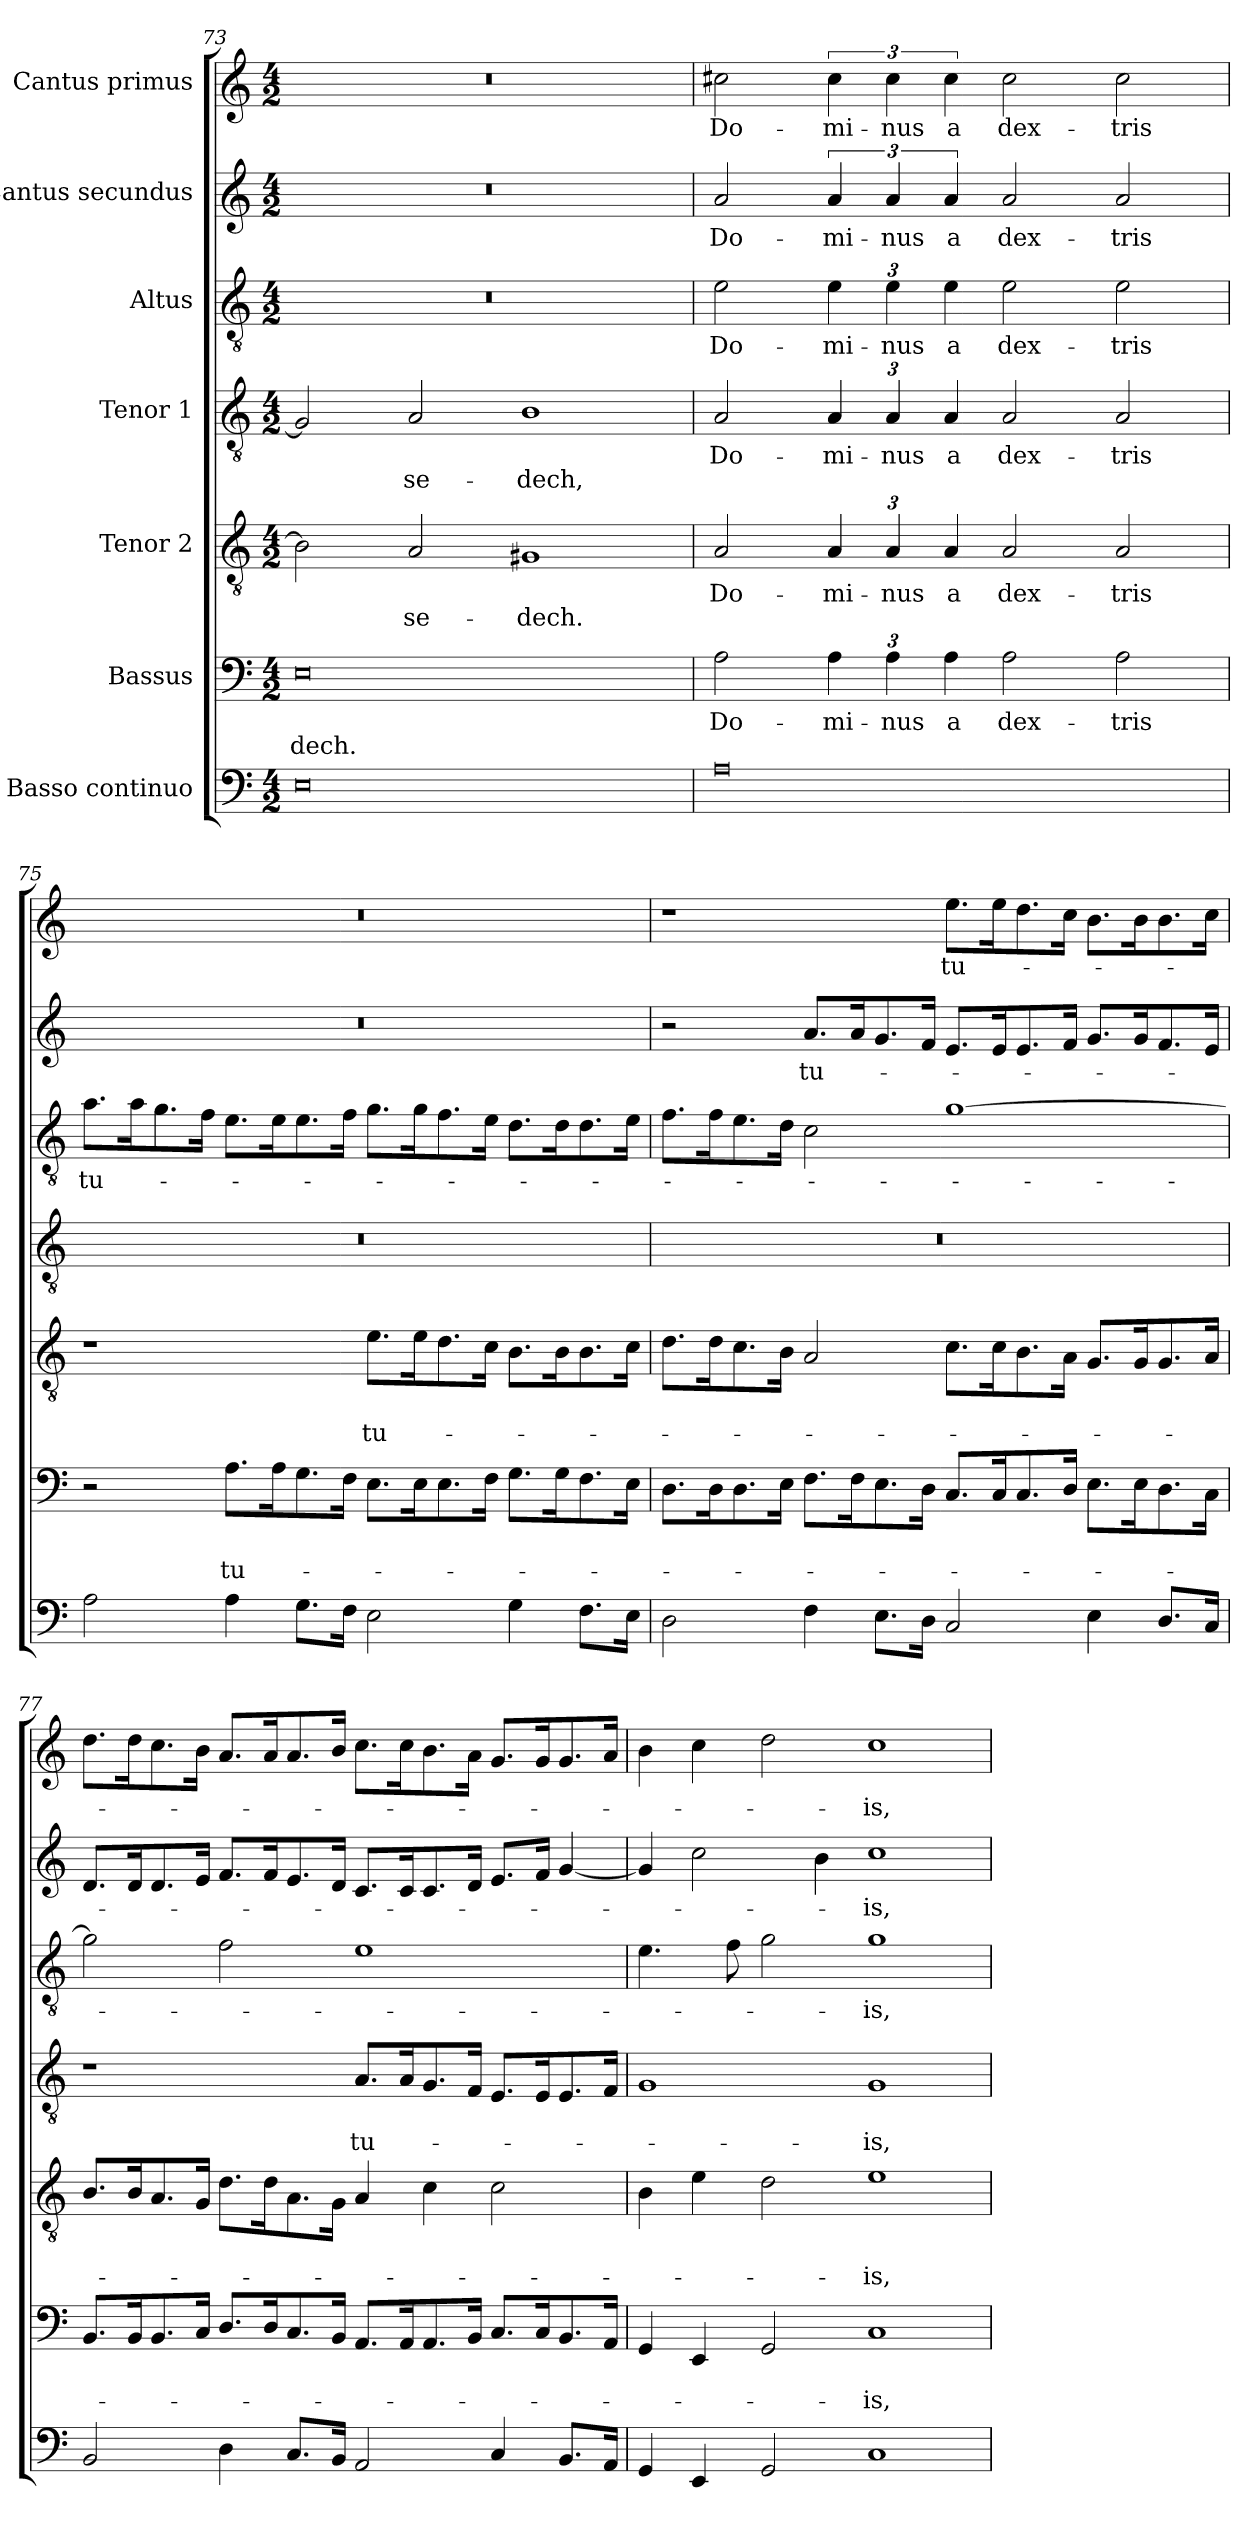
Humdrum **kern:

**kern	**kern	**text	**text	**kern	**text	**text	**kern	**text	**text	**kern	**text	**kern	**text	**kern	**text
*part7	*part6	*part6	*part6	*part5	*part5	*part5	*part4	*part4	*part4	*part3	*part3	*part2	*part2	*part1	*part1
*staff7	*staff6	*staff6	*staff6	*staff5	*staff5	*staff5	*staff4	*staff4	*staff4	*staff3	*staff3	*staff2	*staff2	*staff1	*staff1
*I"Basso continuo	*I"Bassus	*	*	*I"Tenor 2	*	*	*I"Tenor 1	*	*	*I"Altus	*	*I"Cantus secundus	*	*I"Cantus primus	*
*clefF4	*clefF4	*	*	*clefGv2	*	*	*clefGv2	*	*	*clefGv2	*	*clefG2	*	*clefG2	*
*k[]	*k[]	*	*	*k[]	*	*	*k[]	*	*	*k[]	*	*k[]	*	*k[]	*
*C:	*C:	*	*	*C:	*	*	*C:	*	*	*C:	*	*C:	*	*C:	*
*M4/2	*M4/2	*	*	*M4/2	*	*	*M4/2	*	*	*M4/2	*	*M4/2	*	*M4/2	*
=73	=73	=73	=73	=73	=73	=73	=73	=73	=73	=73	=73	=73	=73	=73	=73
!	!	!	!LO:LY:b	!	!	!	!	!	!	!	!	!	!	!	!
0E	0E	.	-dech.	2B\]	.	.	2G#/]	.	.	0r	.	0r	.	0r	.
!	!	!	!	!	!	!LO:LY:b	!	!	!LO:LY:b	!	!	!	!	!	!
.	.	.	.	2A/	.	-se-	2A/	.	-se-	.	.	.	.	.	.
!	!	!	!	!	!	!LO:LY:b	!	!	!LO:LY:b	!	!	!	!	!	!
.	.	.	.	1G#X	.	-dech.	1B	.	-dech,	.	.	.	.	.	.
=74	=74	=74	=74	=74	=74	=74	=74	=74	=74	=74	=74	=74	=74	=74	=74
!	!LO:N:head=open	!LO:LY:b	!	!LO:N:head=open	!LO:LY:b	!	!LO:N:head=open	!LO:LY:b	!	!LO:N:head=open	!LO:LY:b	!LO:N:head=open	!LO:LY:b	!LO:N:head=open	!LO:LY:b
0A	2A\	Do-	.	2A/	Do-	.	2A/	Do-	.	2e\	Do-	2a/	Do-	2cc#X\	Do-
*	*Xbrackettup	*	*	*	*	*	*	*	*	*	*	*	*	*	*
!	!LO:N:head=solid	!LO:LY:b	!	!	!	!	!	!	!	!	!	!	!	!	!
*	*	*	*	*Xbrackettup	*	*	*	*	*	*	*	*	*	*	*
!	!	!	!	!LO:N:head=solid	!LO:LY:b	!	!	!	!	!	!	!	!	!	!
*	*	*	*	*	*	*	*Xbrackettup	*	*	*	*	*	*	*	*
!	!	!	!	!	!	!	!LO:N:head=solid	!LO:LY:b	!	!	!	!	!	!	!
*	*	*	*	*	*	*	*	*	*	*Xbrackettup	*	*	*	*	*
!	!	!	!	!	!	!	!	!	!	!LO:N:head=solid	!LO:LY:b	!LO:N:head=solid	!LO:LY:b	!LO:N:head=solid	!LO:LY:b
.	6A\	-mi-	.	6A/	-mi-	.	6A/	-mi-	.	6e\	-mi-	6a/	-mi-	6cc#\	-mi-
!	!LO:N:head=solid	!LO:LY:b	!	!LO:N:head=solid	!LO:LY:b	!	!LO:N:head=solid	!LO:LY:b	!	!LO:N:head=solid	!LO:LY:b	!LO:N:head=solid	!LO:LY:b	!LO:N:head=solid	!LO:LY:b
.	6A\	-nus	.	6A/	-nus	.	6A/	-nus	.	6e\	-nus	6a/	-nus	6cc#\	-nus
!	!LO:N:head=solid	!LO:LY:b	!	!LO:N:head=solid	!LO:LY:b	!	!LO:N:head=solid	!LO:LY:b	!	!LO:N:head=solid	!LO:LY:b	!LO:N:head=solid	!LO:LY:b	!LO:N:head=solid	!LO:LY:b
.	6A\	a	.	6A/	a	.	6A/	a	.	6e\	a	6a/	a	6cc#\	a
!	!LO:N:head=open	!LO:LY:b	!	!LO:N:head=open	!LO:LY:b	!	!LO:N:head=open	!LO:LY:b	!	!LO:N:head=open	!LO:LY:b	!LO:N:head=open	!LO:LY:b	!LO:N:head=open	!LO:LY:b
.	2A\	dex-	.	2A/	dex-	.	2A/	dex-	.	2e\	dex-	2a/	dex-	2cc#\	dex-
!	!LO:N:head=open	!LO:LY:b	!	!LO:N:head=open	!LO:LY:b	!	!LO:N:head=open	!LO:LY:b	!	!LO:N:head=open	!LO:LY:b	!LO:N:head=open	!LO:LY:b	!LO:N:head=open	!LO:LY:b
.	2A\	-tris	.	2A/	-tris	.	2A/	-tris	.	2e\	-tris	2a/	-tris	2cc#\	-tris
=75	=75	=75	=75	=75	=75	=75	=75	=75	=75	=75	=75	=75	=75	=75	=75
!	!	!	!	!	!	!	!	!	!	!	!LO:LY:b	!	!	!	!
2A\	2r	.	.	1r	.	.	0r	.	.	8.a\L	tu-	0r	.	0r	.
.	.	.	.	.	.	.	.	.	.	16a\k	.	.	.	.	.
.	.	.	.	.	.	.	.	.	.	8.g\	.	.	.	.	.
.	.	.	.	.	.	.	.	.	.	16f\Jk	.	.	.	.	.
!	!	!	!LO:LY:b	!	!	!	!	!	!	!	!	!	!	!	!
4A\	8.A\L	.	tu-	.	.	.	.	.	.	8.e\L	.	.	.	.	.
.	16A\k	.	.	.	.	.	.	.	.	16e\k	.	.	.	.	.
8.G\L	8.G\	.	.	.	.	.	.	.	.	8.e\	.	.	.	.	.
16F\Jk	16F\Jk	.	.	.	.	.	.	.	.	16f\Jk	.	.	.	.	.
!	!	!	!	!	!	!LO:LY:b	!	!	!	!	!	!	!	!	!
2E\	8.E\L	.	.	8.e\L	.	tu-	.	.	.	8.g\L	.	.	.	.	.
.	16E\k	.	.	16e\k	.	.	.	.	.	16g\k	.	.	.	.	.
.	8.E\	.	.	8.d\	.	.	.	.	.	8.f\	.	.	.	.	.
.	16F\Jk	.	.	16c\Jk	.	.	.	.	.	16e\Jk	.	.	.	.	.
4G\	8.G\L	.	.	8.B\L	.	.	.	.	.	8.d\L	.	.	.	.	.
.	16G\k	.	.	16B\k	.	.	.	.	.	16d\k	.	.	.	.	.
8.F\L	8.F\	.	.	8.B\	.	.	.	.	.	8.d\	.	.	.	.	.
16E\Jk	16E\Jk	.	.	16c\Jk	.	.	.	.	.	16e\Jk	.	.	.	.	.
!!LO:LB:g=z
=76	=76	=76	=76	=76	=76	=76	=76	=76	=76	=76	=76	=76	=76	=76	=76
2D\	8.D\L	.	.	8.d\L	.	.	0r	.	.	8.f\L	.	2r	.	1r	.
.	16D\k	.	.	16d\k	.	.	.	.	.	16f\k	.	.	.	.	.
.	8.D\	.	.	8.c\	.	.	.	.	.	8.e\	.	.	.	.	.
.	16E\Jk	.	.	16B\Jk	.	.	.	.	.	16d\Jk	.	.	.	.	.
!	!	!	!	!	!	!	!	!	!	!	!	!	!LO:LY:b	!	!
4F\	8.F\L	.	.	2A/	.	.	.	.	.	2c\	.	8.a/L	tu-	.	.
.	16F\k	.	.	.	.	.	.	.	.	.	.	16a/k	.	.	.
8.E\L	8.E\	.	.	.	.	.	.	.	.	.	.	8.g/	.	.	.
16D\Jk	16D\Jk	.	.	.	.	.	.	.	.	.	.	16f/Jk	.	.	.
!	!	!	!	!	!	!	!	!	!	!	!	!	!	!	!LO:LY:b
2C/	8.C/L	.	.	8.c\L	.	.	.	.	.	[1g	.	8.e/L	.	8.ee\L	tu-
.	16C/k	.	.	16c\k	.	.	.	.	.	.	.	16e/k	.	16ee\k	.
.	8.C/	.	.	8.B\	.	.	.	.	.	.	.	8.e/	.	8.dd\	.
.	16D/Jk	.	.	16A\Jk	.	.	.	.	.	.	.	16f/Jk	.	16cc\Jk	.
4E\	8.E\L	.	.	8.G/L	.	.	.	.	.	.	.	8.g/L	.	8.b\L	.
.	16E\k	.	.	16G/k	.	.	.	.	.	.	.	16g/k	.	16b\k	.
8.D/L	8.D\	.	.	8.G/	.	.	.	.	.	.	.	8.f/	.	8.b\	.
16C/Jk	16C\Jk	.	.	16A/Jk	.	.	.	.	.	.	.	16e/Jk	.	16cc\Jk	.
=77	=77	=77	=77	=77	=77	=77	=77	=77	=77	=77	=77	=77	=77	=77	=77
2BB/	8.BB/L	.	.	8.B/L	.	.	1r	.	.	2g\]	.	8.d/L	.	8.dd\L	.
.	16BB/k	.	.	16B/k	.	.	.	.	.	.	.	16d/k	.	16dd\k	.
.	8.BB/	.	.	8.A/	.	.	.	.	.	.	.	8.d/	.	8.cc\	.
.	16C/Jk	.	.	16G/Jk	.	.	.	.	.	.	.	16e/Jk	.	16b\Jk	.
4D\	8.D/L	.	.	8.d\L	.	.	.	.	.	2f\	.	8.f/L	.	8.a/L	.
.	16D/k	.	.	16d\k	.	.	.	.	.	.	.	16f/k	.	16a/k	.
8.C/L	8.C/	.	.	8.A\	.	.	.	.	.	.	.	8.e/	.	8.a/	.
16BB/Jk	16BB/Jk	.	.	16G\Jk	.	.	.	.	.	.	.	16d/Jk	.	16b/Jk	.
!	!	!	!	!	!	!	!	!	!LO:LY:b	!	!	!	!	!	!
2AA/	8.AA/L	.	.	4A/	.	.	8.A/L	.	tu-	1e	.	8.c/L	.	8.cc\L	.
.	16AA/k	.	.	.	.	.	16A/k	.	.	.	.	16c/k	.	16cc\k	.
.	8.AA/	.	.	4c\	.	.	8.G/	.	.	.	.	8.c/	.	8.b\	.
.	16BB/Jk	.	.	.	.	.	16F/Jk	.	.	.	.	16d/Jk	.	16a\Jk	.
4C/	8.C/L	.	.	2c\	.	.	8.E/L	.	.	.	.	8.e/L	.	8.g/L	.
.	16C/k	.	.	.	.	.	16E/k	.	.	.	.	16f/Jk	.	16g/k	.
8.BB/L	8.BB/	.	.	.	.	.	8.E/	.	.	.	.	[4g/	.	8.g/	.
16AA/Jk	16AA/Jk	.	.	.	.	.	16F/Jk	.	.	.	.	.	.	16a/Jk	.
=78	=78	=78	=78	=78	=78	=78	=78	=78	=78	=78	=78	=78	=78	=78	=78
4GG/	4GG/	.	.	4B\	.	.	1G	.	.	4.e\	.	4g/]	.	4b\	.
4EE/	4EE/	.	.	4e\	.	.	.	.	.	.	.	2cc\	.	4cc\	.
.	.	.	.	.	.	.	.	.	.	8f\	.	.	.	.	.
2GG/	2GG/	.	.	2d\	.	.	.	.	.	2g\	.	.	.	2dd\	.
.	.	.	.	.	.	.	.	.	.	.	.	4b\	.	.	.
!	!	!	!LO:LY:b	!	!	!LO:LY:b	!	!	!LO:LY:b	!	!LO:LY:b	!	!LO:LY:b	!	!LO:LY:b
1C	1C	.	-is,	1e	.	-is,	1G	.	-is,	1g	-is,	1cc	-is,	1cc	-is,
=	=	=	=	=	=	=	=	=	=	=	=	=	=	=	=
*-	*-	*-	*-	*-	*-	*-	*-	*-	*-	*-	*-	*-	*-	*-	*-
